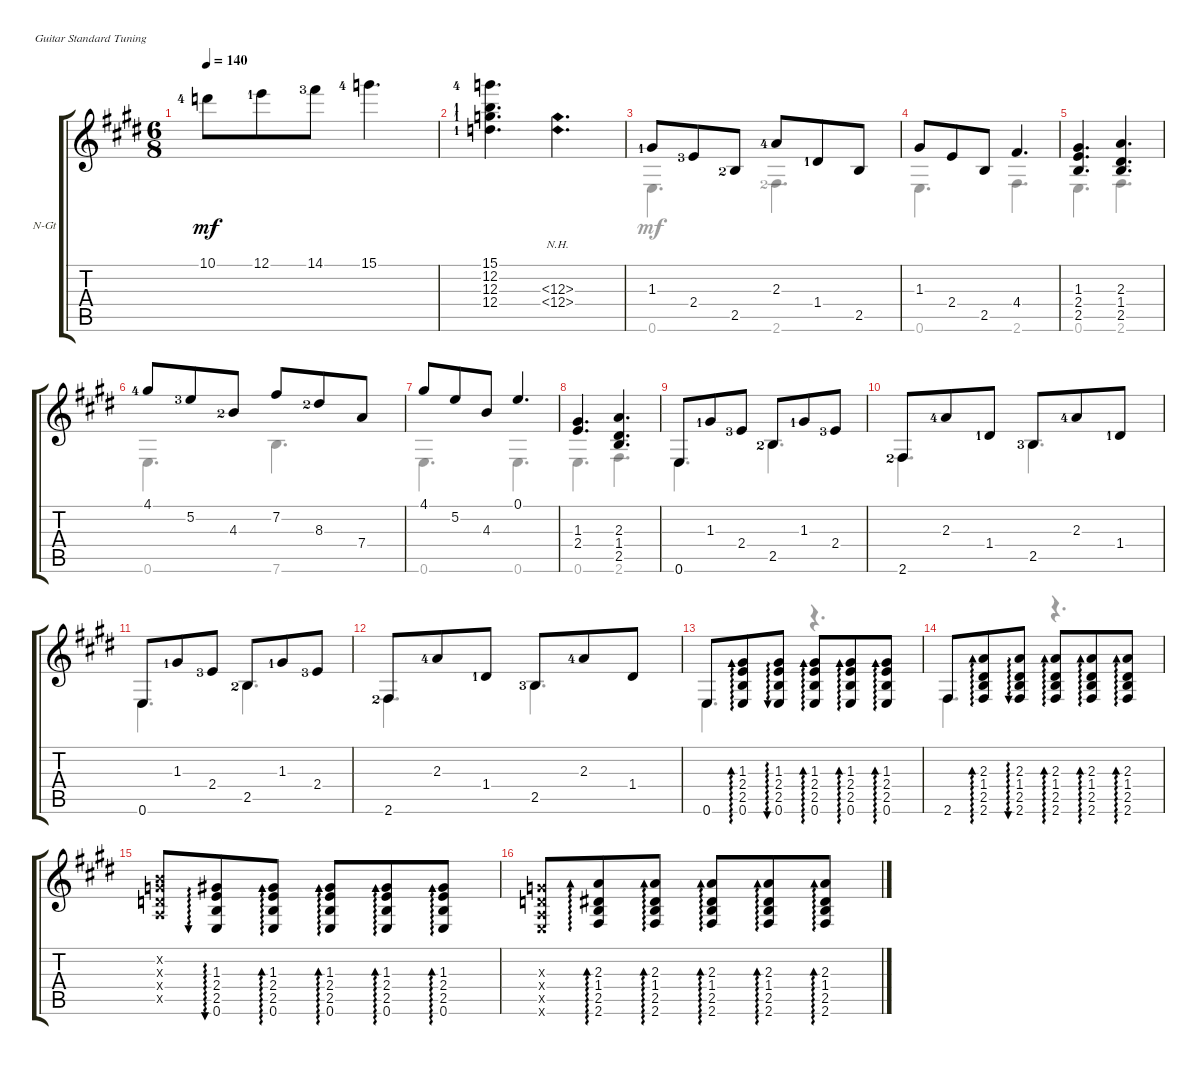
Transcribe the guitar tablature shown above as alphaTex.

\bracketExtendMode groupsimilarinstruments
\firstSystemTrackNameOrientation horizontal
\otherSystemsTrackNameOrientation horizontal
\track ("Track 1" "N-Gt") {instrument acousticguitarnylon}
\staff {score tabs}
\tuning (E4 B3 G3 D3 A2 E2)
\voice
\ts (6 8)
\tempo 140
\clef g2
\ks e
10.1{lf 5}.8{dy mf} 12.1{lf 2}.8 14.1{lf 4}.8 15.1{lf 5}.4{d} |
(15.1{lf 5} 12.2{lf 2} 12.3{lf 2} 12.4{lf 2}).4{d} (12.3{nh} 12.4{nh}).4{d} |
1.3{lf 2}.8 2.4{lf 4}.8 2.5{lf 3}.8 2.3{lf 5}.8 1.4{lf 2}.8 2.5.8 |
1.3.8 2.4.8 2.5.8 4.4.4{d} |
(1.3 2.4 2.5).4{d} (1.4 2.5 2.3).4{d} |
4.1{lf 5}.8 5.2{lf 4}.8 4.3{lf 3}.8 7.2.8 8.3{lf 3}.8 7.4.8 |
4.1.8 5.2.8 4.3.8 0.1.4{d} |
(2.4 1.3).4{d} (2.3 1.4 2.5).4{d} |
0.6.8 1.3{lf 2}.8 2.4{lf 4}.8 2.5{lf 3}.8 1.3{lf 2}.8 2.4{lf 4}.8 |
2.6{lf 3}.8 2.3{lf 5}.8 1.4{lf 2}.8 2.5{lf 4}.8 2.3{lf 5}.8 1.4{lf 2}.8 |
0.6.8 1.3{lf 2}.8 2.4{lf 4}.8 2.5{lf 3}.8 1.3{lf 2}.8 2.4{lf 4}.8 |
2.6{lf 3}.8 2.3{lf 5}.8 1.4{lf 2}.8 2.5{lf 4}.8 2.3{lf 5}.8 1.4.8 |
0.6.8 (1.3 2.4 2.5 0.6).8{ad 0} (1.3 2.4 2.5 0.6).8{au 0} (1.3 2.4 2.5 0.6).8{ad 0} (1.3 2.4 2.5 0.6).8{ad 0} (1.3 2.4 2.5 0.6).8{ad 0} |
2.6.8 (2.3 1.4 2.5 2.6).8{ad 0} (2.3 1.4 2.5 2.6).8{au 0} (2.3 1.4 2.5 2.6).8{ad 0} (2.3 1.4 2.5 2.6).8{ad 0} (2.3 1.4 2.5 2.6).8{ad 0} |
(0.2{x} 0.3{x} 0.4{x} 0.5{x}).8 (1.3 2.4 2.5 0.6).8{au 30} (1.3 2.4 2.5 0.6).8{ad 0} (1.3 2.4 2.5 0.6).8{ad 0} (1.3 2.4 2.5 0.6).8{ad 0} (1.3 2.4 2.5 0.6).8{ad 0} |
(0.6{x} 0.5{x} 0.4{x} 0.3{x}).8 (2.3 1.4 2.5 2.6).8{ad 0} (2.3 1.4 2.5 2.6).8{ad 0} (2.3 1.4 2.5 2.6).8{ad 0} (2.3 1.4 2.5 2.6).8{ad 0} (2.3 1.4 2.5 2.6).8{ad 0}
\voice
\clef g2
\ottava regular
\simile none
\ks e
|
|
0.6.4{d} 2.6{lf 3}.4{d} |
0.6.4{d} 2.6.4{d} |
0.6.4{d} 2.6.4{d} |
0.6.4{d} 7.6.4{d} |
0.6.4{d} 0.6.4{d} |
0.6.4{d} 2.6.4{d} |
0.6.4{d} 2.5{lf 3}.4{d} |
2.6{lf 3}.4{d} 2.5{lf 4}.4{d} |
0.6.4{d} 2.5{lf 3}.4{d} |
2.6{lf 3}.4{d} 2.5{lf 4}.4{d} |
0.6.4{d} r.4{d ad 0} |
2.6.4{d} r.4{d ad 0} |
|
